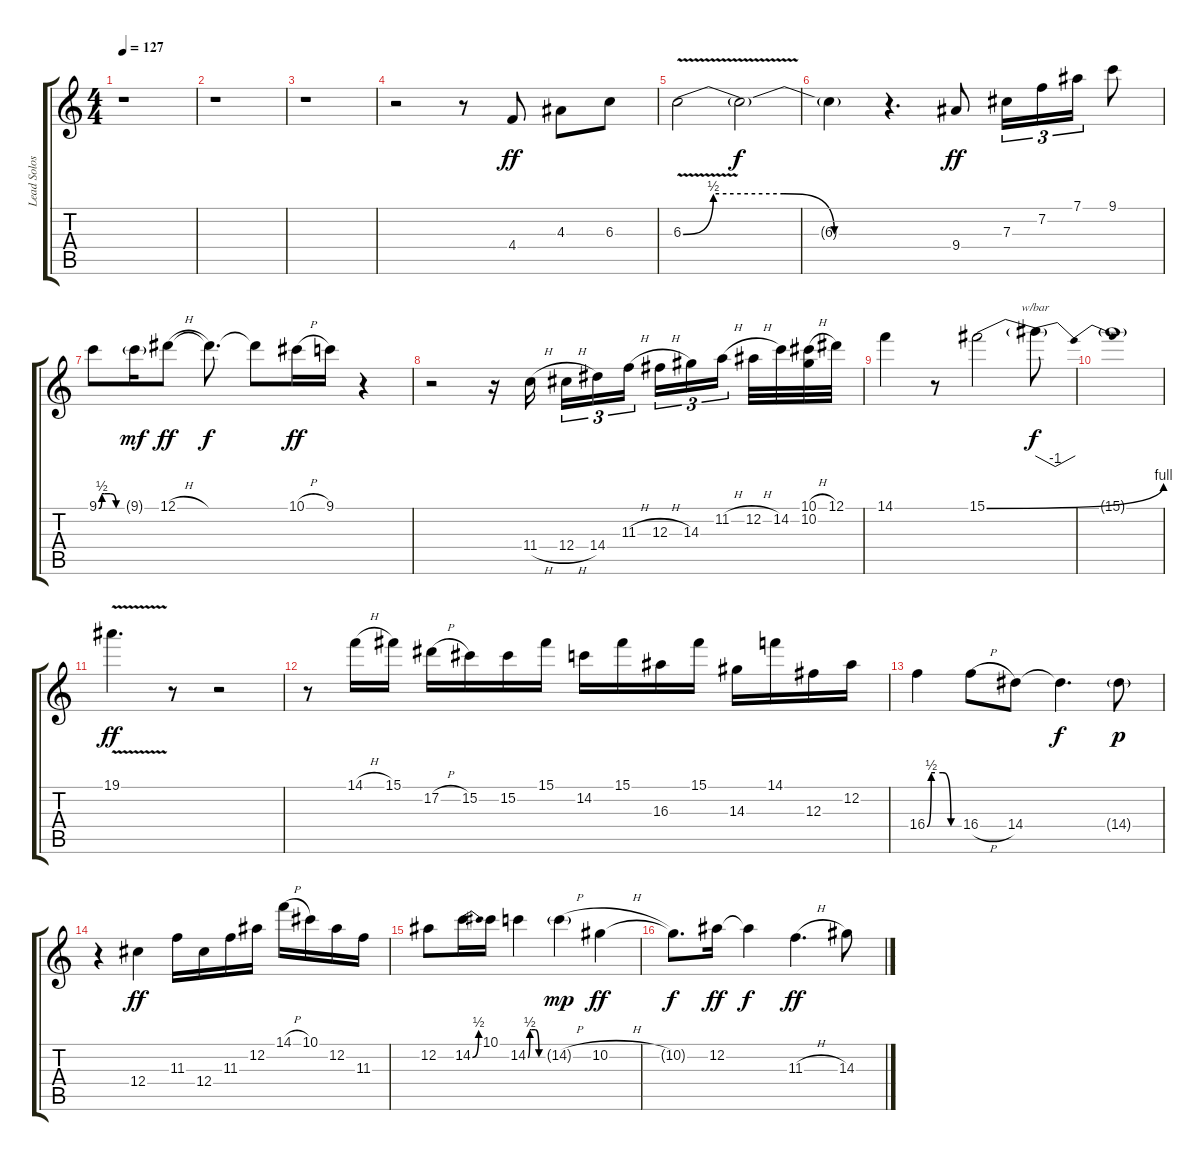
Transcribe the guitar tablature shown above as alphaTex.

\track ("Lead Solos" "Lead Solos") {instrument overdrivenguitar}
\staff {score tabs}
\tuning (Eb4 Bb3 Gb3 Db3 Ab2 Eb2) {hide}
\ts (4 4)
\tempo 127
\clef g2
\ks c
r.1{dy ff instrument overdrivenguitar} |
r.1 |
r.1 |
r.2 r.8 4.4.8 4.3.8 6.3.8 |
6.3{be (custom 0 0 9 2 15 2 30 2 45 0 60 0) v}.2 6.3{t}.2{dy f} |
6.3{t}.4 r.4{d} 9.4.8{dy ff} 7.3.16{tu (3 2)} 7.2.16{tu (3 2)} 7.1.16{tu (3 2)} 9.1.8 |
9.1{be (custom 0 0 8 2 15 2 30 2 45 0 60 0)}.8 9.1{g}.16{dy mf} 12.1{h}.8{dy ff} 12.1{t}.8{d dy f} 12.1{t}.8 10.1{h}.16{dy ff} 9.1.16 r.4 |
r.2 r.16 11.4{h}.16{beam splitsecondary} 12.4{h}.16{tu (3 2)} 14.4.16{tu (3 2)} 11.3{h}.16{tu (3 2)} 12.3{h}.16{tu (3 2)} 14.3.16{tu (3 2)} 11.2{h}.16{tu (3 2) beam splitsecondary} 12.2{h}.32 14.2.32 (10.1{h} 10.2).32 12.1.32 |
14.1.4 r.8 15.1{be (bend 0 0 60 4)}.2 15.1{t}.8{tbe (dip default 0 0 30 -4 60 0) dy f} |
15.1{t}.1 |
19.1{v}.4{d dy ff} r.8 r.2 |
r.8 14.1{h}.16 15.1.16 17.2{h}.16 15.2.16 15.2.16 15.1.16 14.2.16 15.1.16 16.3.16 15.1.16 14.3.16 14.1.16 12.3.16 12.2.16 |
16.4{be (custom 0 0 8 2 15 2 30 2 45 0 60 0)}.4 16.4{h}.8 14.4.8 14.4{t}.4{d dy f} 14.4{g}.8{dy p} |
r.4 12.4.4{dy ff} 11.3.16 12.4.16 11.3.16 12.2.16 14.1{h}.16 10.1.16 12.2.16 11.3.16 |
12.2.8 14.2{be (bend 0 0 60 2)}.16 10.1.16 14.2{be (custom 0 0 8 2 15 2 30 2 45 0 60 0)}.4 14.2{h g}.4{dy mp} 10.2{h}.4{dy ff} |
10.2{t}.8{d dy f} 12.2.16{dy ff} 12.2{t}.4{dy f} 11.3{h}.4{d dy ff} 14.3.8
